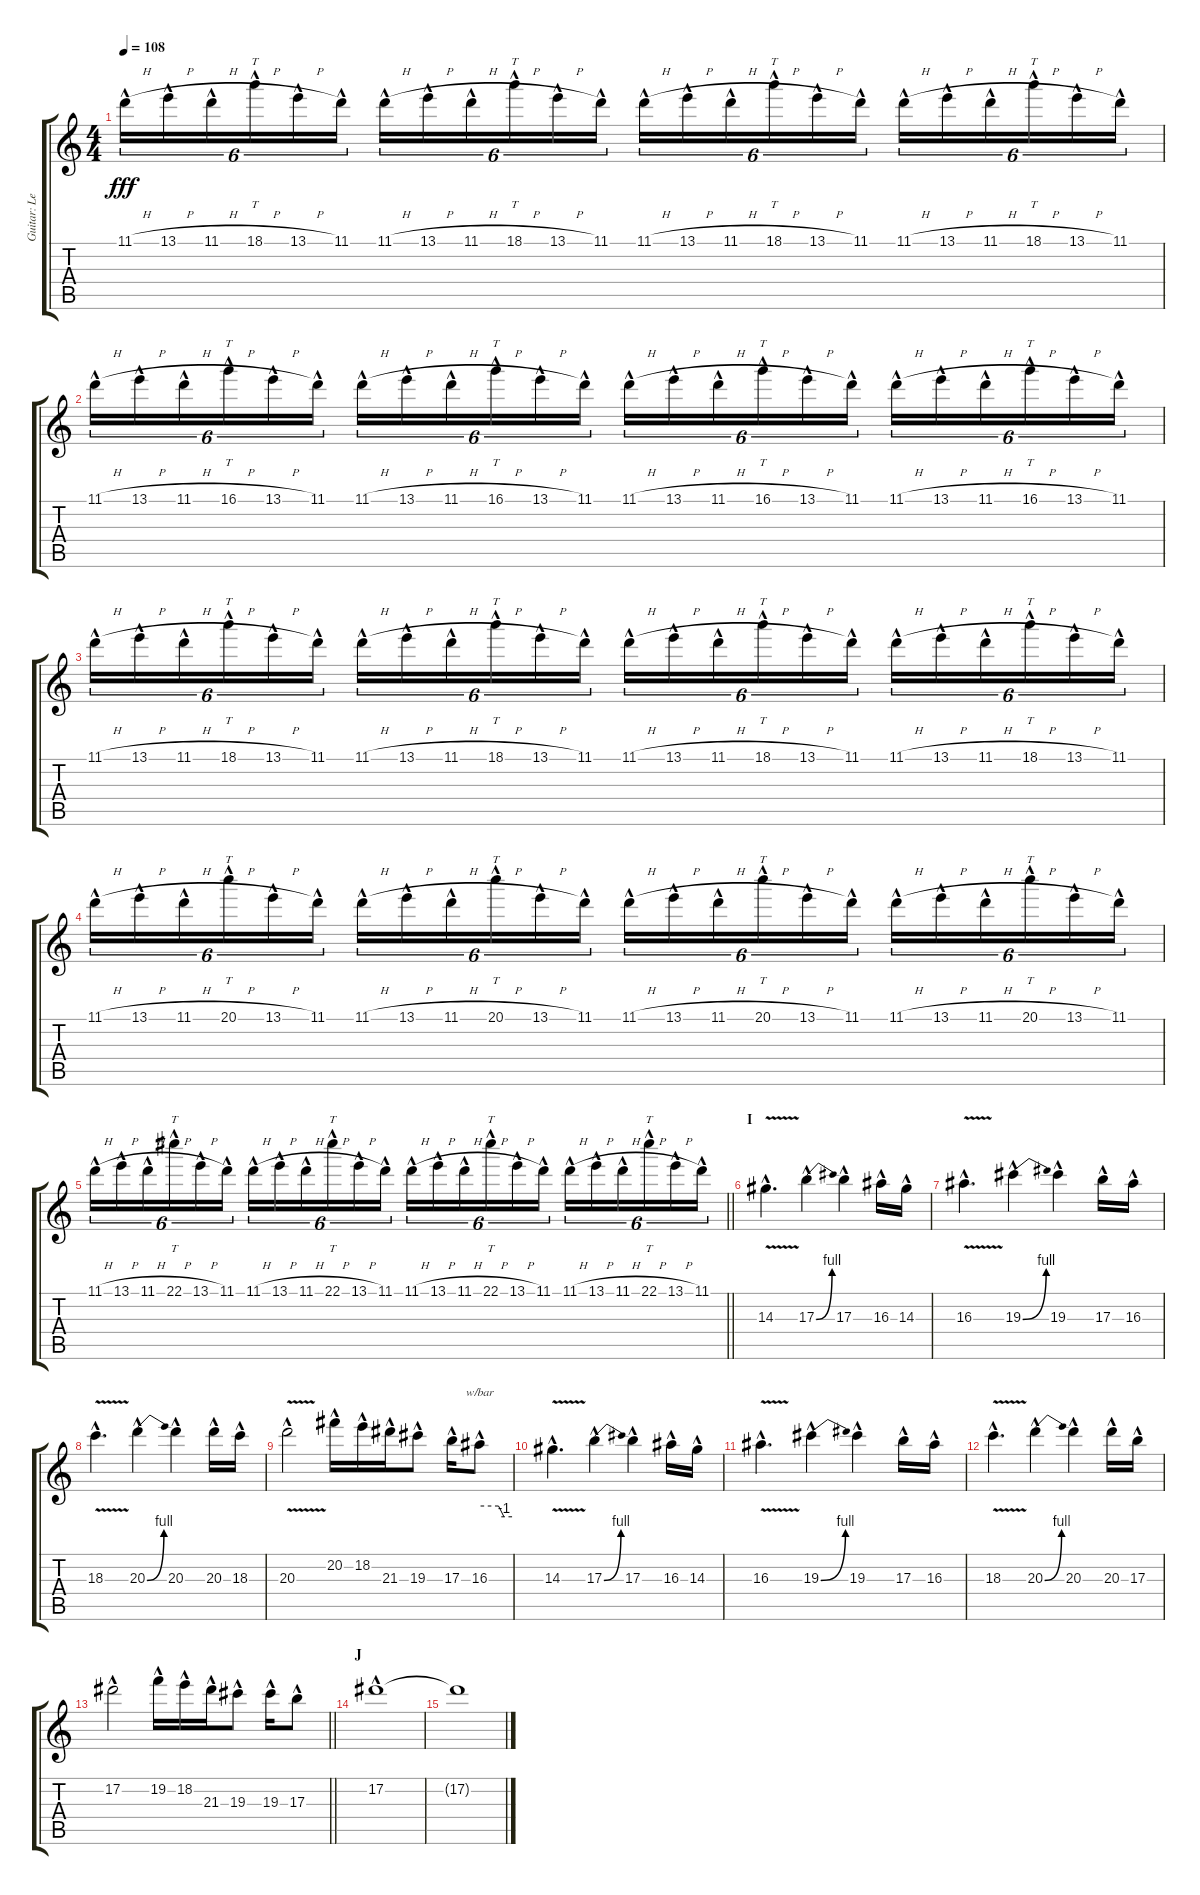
\track ("Guitar: Lead" "Guitar: Le") {instrument overdrivenguitar}
\staff {score tabs}
\tuning (Eb4 Bb3 Gb3 Db3 Ab2 Eb2) {hide}
\ts (4 4)
\tempo 108
\clef g2
\ks c
11.1{h hac}.16{tu (6 4) dy fff} 13.1{h hac}.16{tu (6 4)} 11.1{h hac}.16{tu (6 4)} 18.1{h hac}.16{tt tu (6 4)} 13.1{h hac}.16{tu (6 4)} 11.1{hac}.16{tu (6 4)} 11.1{h hac}.16{tu (6 4)} 13.1{h hac}.16{tu (6 4)} 11.1{h hac}.16{tu (6 4)} 18.1{h hac}.16{tt tu (6 4)} 13.1{h hac}.16{tu (6 4)} 11.1{hac}.16{tu (6 4)} 11.1{h hac}.16{tu (6 4)} 13.1{h hac}.16{tu (6 4)} 11.1{h hac}.16{tu (6 4)} 18.1{h hac}.16{tt tu (6 4)} 13.1{h hac}.16{tu (6 4)} 11.1{hac}.16{tu (6 4)} 11.1{h hac}.16{tu (6 4)} 13.1{h hac}.16{tu (6 4)} 11.1{h hac}.16{tu (6 4)} 18.1{h hac}.16{tt tu (6 4)} 13.1{h hac}.16{tu (6 4)} 11.1{hac}.16{tu (6 4)} |
11.1{h hac}.16{tu (6 4)} 13.1{h hac}.16{tu (6 4)} 11.1{h hac}.16{tu (6 4)} 16.1{h hac}.16{tt tu (6 4)} 13.1{h hac}.16{tu (6 4)} 11.1{hac}.16{tu (6 4)} 11.1{h hac}.16{tu (6 4)} 13.1{h hac}.16{tu (6 4)} 11.1{h hac}.16{tu (6 4)} 16.1{h hac}.16{tt tu (6 4)} 13.1{h hac}.16{tu (6 4)} 11.1{hac}.16{tu (6 4)} 11.1{h hac}.16{tu (6 4)} 13.1{h hac}.16{tu (6 4)} 11.1{h hac}.16{tu (6 4)} 16.1{h hac}.16{tt tu (6 4)} 13.1{h hac}.16{tu (6 4)} 11.1{hac}.16{tu (6 4)} 11.1{h hac}.16{tu (6 4)} 13.1{h hac}.16{tu (6 4)} 11.1{h hac}.16{tu (6 4)} 16.1{h hac}.16{tt tu (6 4)} 13.1{h hac}.16{tu (6 4)} 11.1{hac}.16{tu (6 4)} |
11.1{h hac}.16{tu (6 4)} 13.1{h hac}.16{tu (6 4)} 11.1{h hac}.16{tu (6 4)} 18.1{h hac}.16{tt tu (6 4)} 13.1{h hac}.16{tu (6 4)} 11.1{hac}.16{tu (6 4)} 11.1{h hac}.16{tu (6 4)} 13.1{h hac}.16{tu (6 4)} 11.1{h hac}.16{tu (6 4)} 18.1{h hac}.16{tt tu (6 4)} 13.1{h hac}.16{tu (6 4)} 11.1{hac}.16{tu (6 4)} 11.1{h hac}.16{tu (6 4)} 13.1{h hac}.16{tu (6 4)} 11.1{h hac}.16{tu (6 4)} 18.1{h hac}.16{tt tu (6 4)} 13.1{h hac}.16{tu (6 4)} 11.1{hac}.16{tu (6 4)} 11.1{h hac}.16{tu (6 4)} 13.1{h hac}.16{tu (6 4)} 11.1{h hac}.16{tu (6 4)} 18.1{h hac}.16{tt tu (6 4)} 13.1{h hac}.16{tu (6 4)} 11.1{hac}.16{tu (6 4)} |
11.1{h hac}.16{tu (6 4)} 13.1{h hac}.16{tu (6 4)} 11.1{h hac}.16{tu (6 4)} 20.1{h hac}.16{tt tu (6 4)} 13.1{h hac}.16{tu (6 4)} 11.1{hac}.16{tu (6 4)} 11.1{h hac}.16{tu (6 4)} 13.1{h hac}.16{tu (6 4)} 11.1{h hac}.16{tu (6 4)} 20.1{h hac}.16{tt tu (6 4)} 13.1{h hac}.16{tu (6 4)} 11.1{hac}.16{tu (6 4)} 11.1{h hac}.16{tu (6 4)} 13.1{h hac}.16{tu (6 4)} 11.1{h hac}.16{tu (6 4)} 20.1{h hac}.16{tt tu (6 4)} 13.1{h hac}.16{tu (6 4)} 11.1{hac}.16{tu (6 4)} 11.1{h hac}.16{tu (6 4)} 13.1{h hac}.16{tu (6 4)} 11.1{h hac}.16{tu (6 4)} 20.1{h hac}.16{tt tu (6 4)} 13.1{h hac}.16{tu (6 4)} 11.1{hac}.16{tu (6 4)} |
\barLineRight lightlight
11.1{h hac}.16{tu (6 4)} 13.1{h hac}.16{tu (6 4)} 11.1{h hac}.16{tu (6 4)} 22.1{h hac}.16{tt tu (6 4)} 13.1{h hac}.16{tu (6 4)} 11.1{hac}.16{tu (6 4)} 11.1{h hac}.16{tu (6 4)} 13.1{h hac}.16{tu (6 4)} 11.1{h hac}.16{tu (6 4)} 22.1{h hac}.16{tt tu (6 4)} 13.1{h hac}.16{tu (6 4)} 11.1{hac}.16{tu (6 4)} 11.1{h hac}.16{tu (6 4)} 13.1{h hac}.16{tu (6 4)} 11.1{h hac}.16{tu (6 4)} 22.1{h hac}.16{tt tu (6 4)} 13.1{h hac}.16{tu (6 4)} 11.1{hac}.16{tu (6 4)} 11.1{h hac}.16{tu (6 4)} 13.1{h hac}.16{tu (6 4)} 11.1{h hac}.16{tu (6 4)} 22.1{h hac}.16{tt tu (6 4)} 13.1{h hac}.16{tu (6 4)} 11.1{hac}.16{tu (6 4)} |
\section ("" "I")
14.3{v hac}.4{d} 17.3{be (bend 0 0 60 4) hac}.4 17.3{hac}.4 16.3{hac}.16 14.3{hac}.16 |
16.3{v hac}.4{d} 19.3{be (bend 0 0 60 4) hac}.4 19.3{hac}.4 17.3{hac}.16 16.3{hac}.16 |
18.3{v hac}.4{d} 20.3{be (bend 0 0 60 4) hac}.4 20.3{hac}.4 20.3{hac}.16 18.3{hac}.16 |
20.3{v hac}.2 20.2{hac}.16 18.2{hac}.16 21.3{hac}.16 19.3{hac}.8 17.3{hac}.16 16.3{hac}.8{tbe (custom default 0 0 35 0 45 -4 60 -4)} |
14.3{v hac}.4{d} 17.3{be (bend 0 0 60 4) hac}.4 17.3{hac}.4 16.3{hac}.16 14.3{hac}.16 |
16.3{v hac}.4{d} 19.3{be (bend 0 0 60 4) hac}.4 19.3{hac}.4 17.3{hac}.16 16.3{hac}.16 |
18.3{v hac}.4{d} 20.3{be (bend 0 0 60 4) hac}.4 20.3{hac}.4 20.3{hac}.16 17.3{hac}.16 |
\barLineRight lightlight
17.2{hac}.2 19.2{hac}.16 18.2{hac}.16 21.3{hac}.16 19.3{hac}.8 19.3{hac}.16 17.3{hac}.8 |
\section ("" "J")
17.2{hac}.1{volume 0} |
17.2{t}.1
